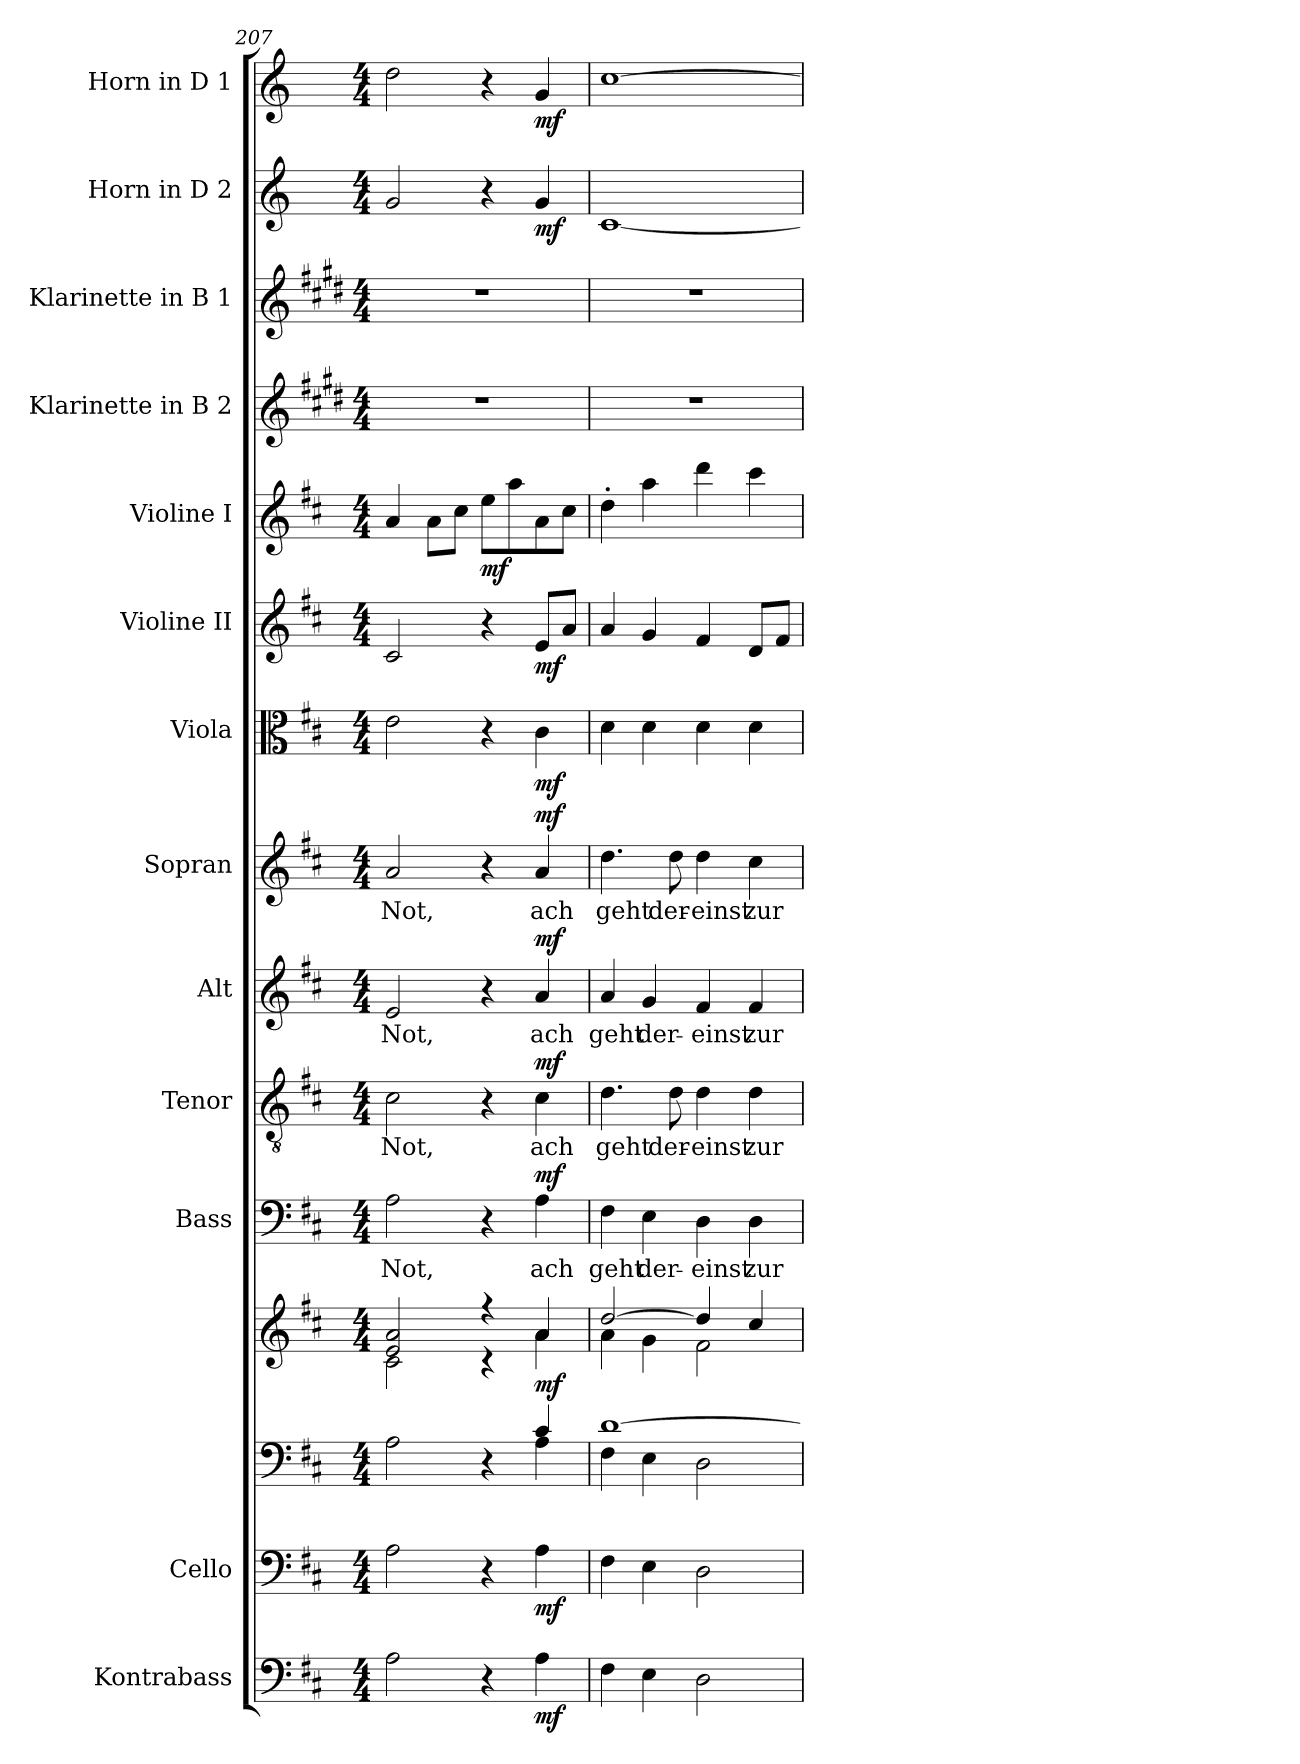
**kern	**dynam	**kern	**dynam	**kern	**kern	**dynam	**kern	**text	**dynam	**kern	**text	**dynam	**kern	**text	**dynam	**kern	**text	**dynam	**kern	**dynam	**kern	**dynam	**kern	**dynam	**kern	**kern	**kern	**dynam	**kern	**dynam
*part14	*part14	*part13	*part13	*part12	*part12	*part12	*part11	*part11	*part11	*part10	*part10	*part10	*part9	*part9	*part9	*part8	*part8	*part8	*part7	*part7	*part6	*part6	*part5	*part5	*part4	*part3	*part2	*part2	*part1	*part1
*staff15	*staff15	*staff14	*staff14	*staff13	*staff12	*staff12/13	*staff11	*staff11	*staff11	*staff10	*staff10	*staff10	*staff9	*staff9	*staff9	*staff8	*staff8	*staff8	*staff7	*staff7	*staff6	*staff6	*staff5	*staff5	*staff4	*staff3	*staff2	*staff2	*staff1	*staff1
*I"Kontrabass	*	*I"Cello	*	*	*	*	*I"Bass	*	*	*I"Tenor	*	*	*I"Alt	*	*	*I"Sopran	*	*	*I"Viola	*	*I"Violine II	*	*I"Violine I	*	*I"Klarinette in B 2	*I"Klarinette in B 1	*I"Horn in D 2	*	*I"Horn in D 1	*
*I'Kb.	*	*	*	*	*	*	*I'B	*	*	*I'T	*	*	*I'A	*	*	*I'S	*	*	*I'Vla.	*	*I'Vl. II	*	*I'Vl. I	*	*	*	*I'Hrn. 2	*	*I'Hrn. 1	*
*clefF4	*	*clefF4	*	*clefF4	*clefG2	*	*clefF4	*	*	*clefGv2	*	*	*clefG2	*	*	*clefG2	*	*	*clefC3	*	*clefG2	*	*clefG2	*	*clefG2	*clefG2	*clefG2	*	*clefG2	*
*ITrd7c12	*	*	*	*	*	*	*	*	*	*	*	*	*	*	*	*	*	*	*	*	*	*	*	*	*ITrd1c2	*ITrd1c2	*ITrd-1c-2	*	*ITrd-1c-2	*
*k[f#c#]	*	*k[f#c#]	*	*k[f#c#]	*k[f#c#]	*	*k[f#c#]	*	*	*k[f#c#]	*	*	*k[f#c#]	*	*	*k[f#c#]	*	*	*k[f#c#]	*	*k[f#c#]	*	*k[f#c#]	*	*k[f#c#]	*k[f#c#]	*k[f#c#]	*	*k[f#c#]	*
*D:	*	*D:	*	*D:	*D:	*	*D:	*	*	*D:	*	*	*D:	*	*	*D:	*	*	*D:	*	*D:	*	*D:	*	*D:	*D:	*D:	*	*D:	*
*M4/4	*	*M4/4	*	*M4/4	*M4/4	*	*M4/4	*	*	*M4/4	*	*	*M4/4	*	*	*M4/4	*	*	*M4/4	*	*M4/4	*	*M4/4	*	*M4/4	*M4/4	*M4/4	*	*M4/4	*
=207	=207	=207	=207	=207	=207	=207	=207	=207	=207	=207	=207	=207	=207	=207	=207	=207	=207	=207	=207	=207	=207	=207	=207	=207	=207	=207	=207	=207	=207	=207
*	*	*	*	*^	*^	*	*	*	*	*	*	*	*	*	*	*	*	*	*	*	*	*	*	*	*	*	*	*	*	*
!	!	!	!	!	!	!	!	!	!	!LO:LY:b	!	!	!LO:LY:b	!	!	!LO:LY:b	!	!	!LO:LY:b	!	!	!	!	!	!	!	!	!	!	!	!	!
2AA\	.	2A\	.	2.ryy	2A\	2e/ 2a/	2c#\	.	2A\	Not,	.	2c#\	Not,	.	2e/	Not,	.	2a/	Not,	.	2e\	.	2c#/	.	4a/	.	1r	1r	2a/	.	2ee\	.
.	.	.	.	.	.	.	.	.	.	.	.	.	.	.	.	.	.	.	.	.	.	.	.	.	8a\L	.	.	.	.	.	.	.
.	.	.	.	.	.	.	.	.	.	.	.	.	.	.	.	.	.	.	.	.	.	.	.	.	8cc#\J	.	.	.	.	.	.	.
!	!	!	!	!	!	!	!	!	!	!	!	!	!	!	!	!	!	!	!	!	!	!	!	!	!	!LO:DY:b	!	!	!	!	!	!
4r	.	4r	.	.	4r	4r	4r	.	4r	.	.	4r	.	.	4r	.	.	4r	.	.	4r	.	4r	.	8ee\L	mf	.	.	4r	.	4r	.
.	.	.	.	.	.	.	.	.	.	.	.	.	.	.	.	.	.	.	.	.	.	.	.	.	8aa\	.	.	.	.	.	.	.
!	!LO:DY:b	!	!LO:DY:b	!	!	!	!	!LO:DY:b	!	!LO:LY:b	!LO:DY:a	!	!LO:LY:b	!LO:DY:a	!	!LO:LY:b	!LO:DY:a	!	!LO:LY:b	!LO:DY:a	!	!LO:DY:b	!	!LO:DY:b	!	!	!	!	!	!LO:DY:b	!	!LO:DY:b
4AA\	mf	4A\	mf	4c#/	4A\	4a/	4a\	mf	4A\	ach	mf	4c#\	ach	mf	4a/	ach	mf	4a/	ach	mf	4c#\	mf	8e/L	mf	8a\	.	.	.	4a/	mf	4a/	mf
.	.	.	.	.	.	.	.	.	.	.	.	.	.	.	.	.	.	.	.	.	.	.	8a/J	.	8cc#\J	.	.	.	.	.	.	.
=208	=208	=208	=208	=208	=208	=208	=208	=208	=208	=208	=208	=208	=208	=208	=208	=208	=208	=208	=208	=208	=208	=208	=208	=208	=208	=208	=208	=208	=208	=208	=208	=208
!	!	!	!	!	!	!	!	!	!	!LO:LY:b	!	!	!LO:LY:b	!	!	!LO:LY:b	!	!	!LO:LY:b	!	!	!	!	!	!	!	!	!	!	!	!	!
4FF#\	.	4F#\	.	[>1d	4F#\	[>2dd/	4a\	.	4F#\	geht	.	4.d\	geht	.	4a/	geht	.	4.dd\	geht	.	4d\	.	4a/	.	4dd'>\	.	1r	1r	[1d	.	[1dd	.
!	!	!	!	!	!	!	!	!	!	!LO:LY:b	!	!	!	!	!	!LO:LY:b	!	!	!	!	!	!	!	!	!	!	!	!	!	!	!	!
4EE\	.	4E\	.	.	4E\	.	4g\	.	4E\	der-	.	.	.	.	4g/	der-	.	.	.	.	4d\	.	4g/	.	4aa\	.	.	.	.	.	.	.
!	!	!	!	!	!	!	!	!	!	!	!	!	!LO:LY:b	!	!	!	!	!	!LO:LY:b	!	!	!	!	!	!	!	!	!	!	!	!	!
.	.	.	.	.	.	.	.	.	.	.	.	8d\	der-	.	.	.	.	8dd\	der-	.	.	.	.	.	.	.	.	.	.	.	.	.
!	!	!	!	!	!	!	!	!	!	!LO:LY:b	!	!	!LO:LY:b	!	!	!LO:LY:b	!	!	!LO:LY:b	!	!	!	!	!	!	!	!	!	!	!	!	!
2DD\	.	2D\	.	.	2D\	4dd/]	2f#\	.	4D\	-einst	.	4d\	-einst	.	4f#/	-einst	.	4dd\	-einst	.	4d\	.	4f#/	.	4ddd\	.	.	.	.	.	.	.
!	!	!	!	!	!	!	!	!	!	!LO:LY:b	!	!	!LO:LY:b	!	!	!LO:LY:b	!	!	!LO:LY:b	!	!	!	!	!	!	!	!	!	!	!	!	!
.	.	.	.	.	.	4cc#/	.	.	4D\	zur	.	4d\	zur	.	4f#/	zur	.	4cc#\	zur	.	4d\	.	8d/L	.	4ccc#\	.	.	.	.	.	.	.
.	.	.	.	.	.	.	.	.	.	.	.	.	.	.	.	.	.	.	.	.	.	.	8f#/J	.	.	.	.	.	.	.	.	.
*	*	*	*	*v	*v	*	*	*	*	*	*	*	*	*	*	*	*	*	*	*	*	*	*	*	*	*	*	*	*	*	*	*
*	*	*	*	*	*v	*v	*	*	*	*	*	*	*	*	*	*	*	*	*	*	*	*	*	*	*	*	*	*	*	*	*
=	=	=	=	=	=	=	=	=	=	=	=	=	=	=	=	=	=	=	=	=	=	=	=	=	=	=	=	=	=	=
*-	*-	*-	*-	*-	*-	*-	*-	*-	*-	*-	*-	*-	*-	*-	*-	*-	*-	*-	*-	*-	*-	*-	*-	*-	*-	*-	*-	*-	*-	*-
